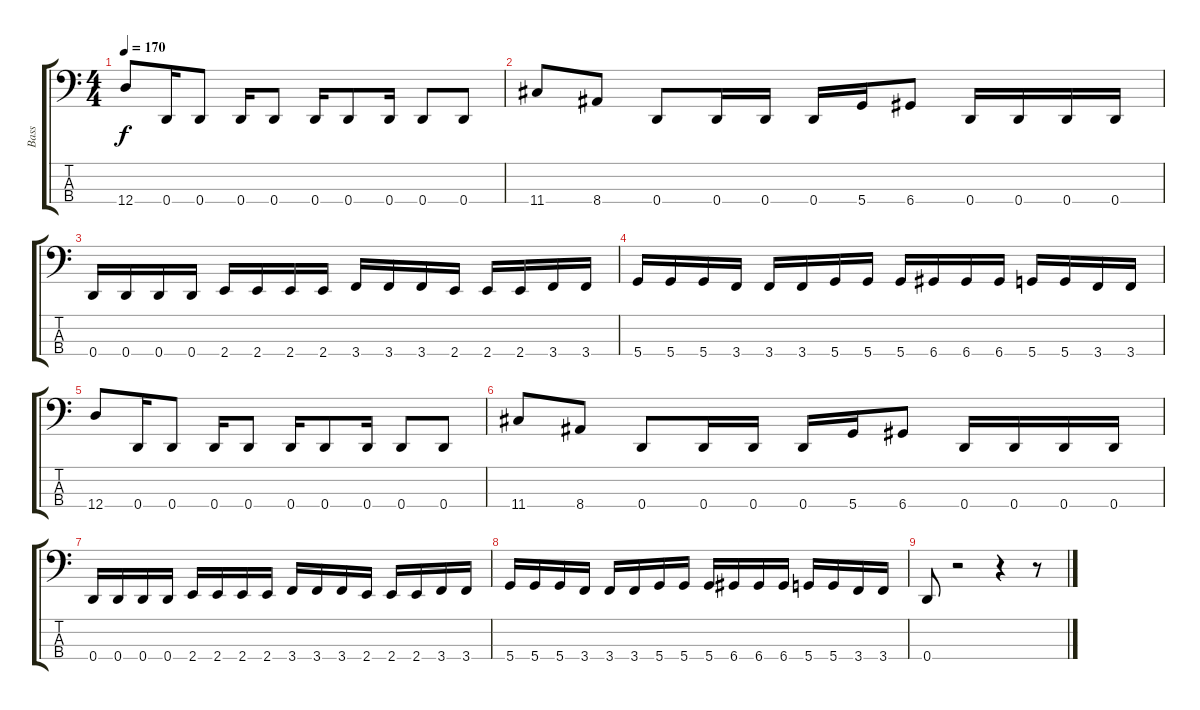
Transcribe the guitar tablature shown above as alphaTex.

\track ("Bass" "Bass") {instrument electricbasspick}
\staff {score tabs}
\tuning (G2 D2 A1 D1) {hide}
\ts (4 4)
\tempo 170
\clef f4
\ks c
12.4.8{dy f} 0.4.16 0.4.8 0.4.16 0.4.8 0.4.16 0.4.8 0.4.16 0.4.8 0.4.8 |
11.4.8 8.4.8 0.4.8 0.4.16 0.4.16 0.4.16 5.4.16 6.4.8 0.4.16 0.4.16 0.4.16 0.4.16 |
0.4.16 0.4.16 0.4.16 0.4.16 2.4.16 2.4.16 2.4.16 2.4.16 3.4.16 3.4.16 3.4.16 2.4.16 2.4.16 2.4.16 3.4.16 3.4.16 |
5.4.16 5.4.16 5.4.16 3.4.16 3.4.16 3.4.16 5.4.16 5.4.16 5.4.16 6.4.16 6.4.16 6.4.16 5.4.16 5.4.16 3.4.16 3.4.16 |
12.4.8 0.4.16 0.4.8 0.4.16 0.4.8 0.4.16 0.4.8 0.4.16 0.4.8 0.4.8 |
11.4.8 8.4.8 0.4.8 0.4.16 0.4.16 0.4.16 5.4.16 6.4.8 0.4.16 0.4.16 0.4.16 0.4.16 |
0.4.16 0.4.16 0.4.16 0.4.16 2.4.16 2.4.16 2.4.16 2.4.16 3.4.16 3.4.16 3.4.16 2.4.16 2.4.16 2.4.16 3.4.16 3.4.16 |
5.4.16 5.4.16 5.4.16 3.4.16 3.4.16 3.4.16 5.4.16 5.4.16 5.4.16 6.4.16 6.4.16 6.4.16 5.4.16 5.4.16 3.4.16 3.4.16 |
0.4.8 r.2 r.4 r.8
